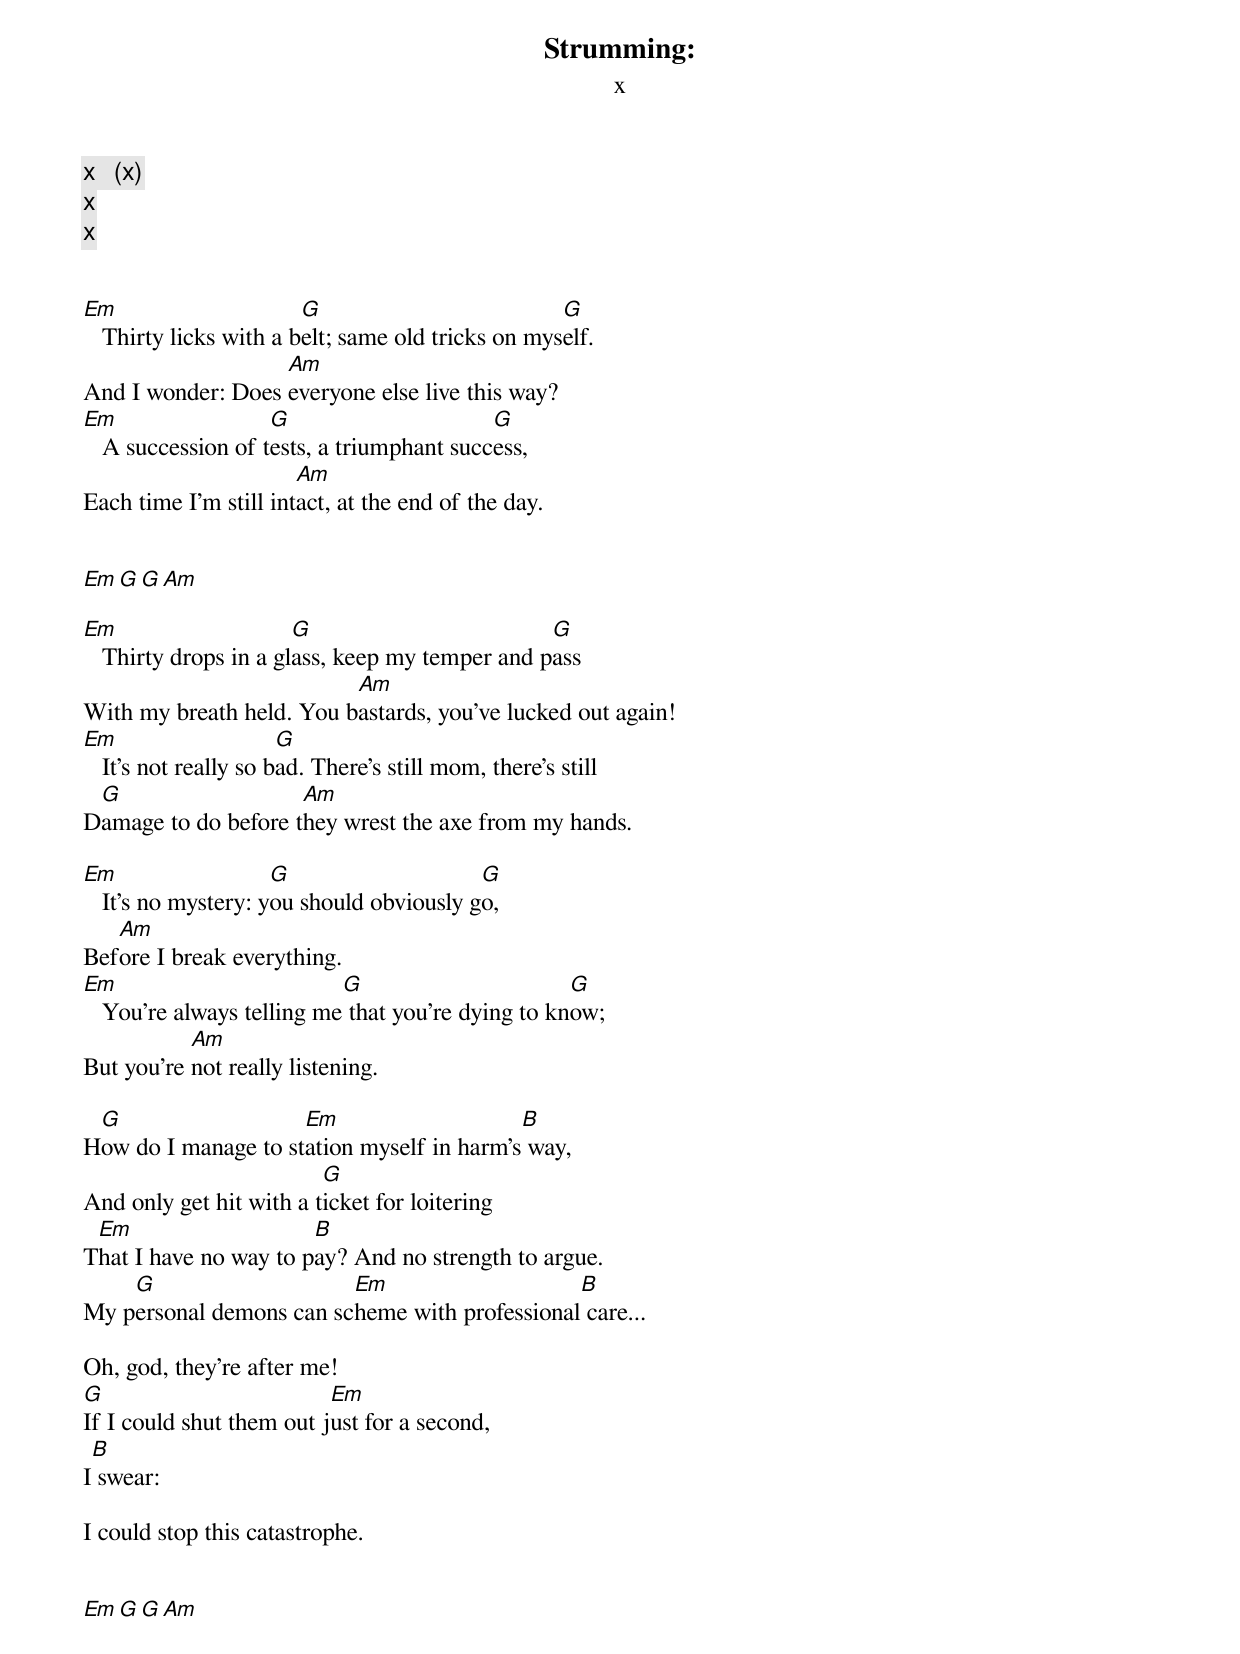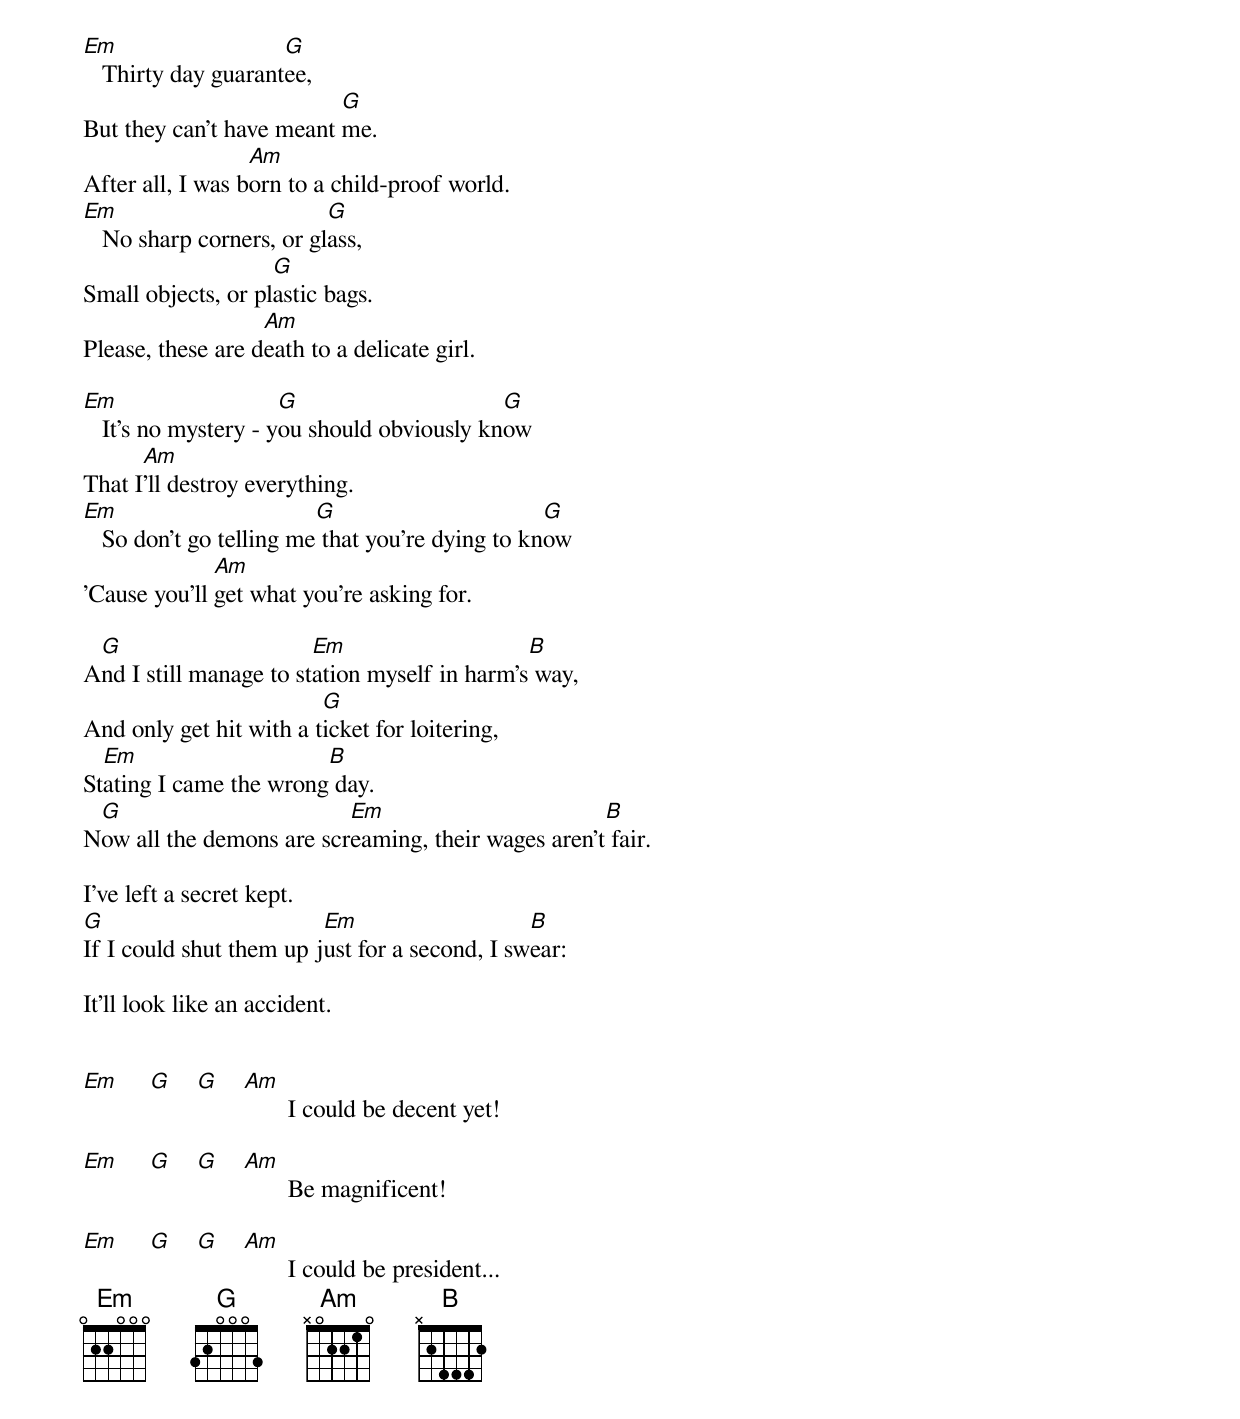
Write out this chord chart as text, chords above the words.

Strumming:
    x
  x   (x)
x
x


Em                      G                          G
   Thirty licks with a belt; same old tricks on myself.
                   Am
And I wonder: Does everyone else live this way?
Em                  G                      G
   A succession of tests, a triumphant success,
                       Am
Each time I'm still intact, at the end of the day.


Em   G   G   Am

Em                     G                        G
   Thirty drops in a glass, keep my temper and pass
                          Am
With my breath held. You bastards, you've lucked out again!
Em                     G
   It's not really so bad. There's still mom, there's still
 G                   Am
Damage to do before they wrest the axe from my hands.

Em                   G                    G
   It's no mystery: you should obviously go,
   Am
Before I break everything.
Em                         G                       G
   You're always telling me that you're dying to know;
           Am
But you're not really listening.

 G                   Em                    B
How do I manage to station myself in harm's way,
                         G
And only get hit with a ticket for loitering
 Em                    B
That I have no way to pay? And no strength to argue.
    G                    Em                    B
My personal demons can scheme with professional care...

Oh, god, they're after me!
G                         Em
If I could shut them out just for a second,
 B
I swear:

I could stop this catastrophe.


Em   G   G   Am


Em                   G
   Thirty day guarantee,
                          G
But they can't have meant me.
                  Am
After all, I was born to a child-proof world.
Em                        G
   No sharp corners, or glass,
                    G
Small objects, or plastic bags.
                   Am
Please, these are death to a delicate girl.

Em                    G                     G
   It's no mystery - you should obviously know
      Am
That I'll destroy everything.
Em                       G                       G
   So don't go telling me that you're dying to know
              Am
'Cause you’ll get what you're asking for.

 G                      Em                    B
And I still manage to station myself in harm's way,
                         G
And only get hit with a ticket for loitering,
  Em                    B
Stating I came the wrong day.
 G                        Em                        B
Now all the demons are screaming, their wages aren't fair.

I've left a secret kept.
G                        Em                    B
If I could shut them up just for a second, I swear:

It'll look like an accident.


Em   G   G   Am
                    I could be decent yet!

Em   G   G   Am
                    Be magnificent!

Em   G   G   Am
                    I could be president...
